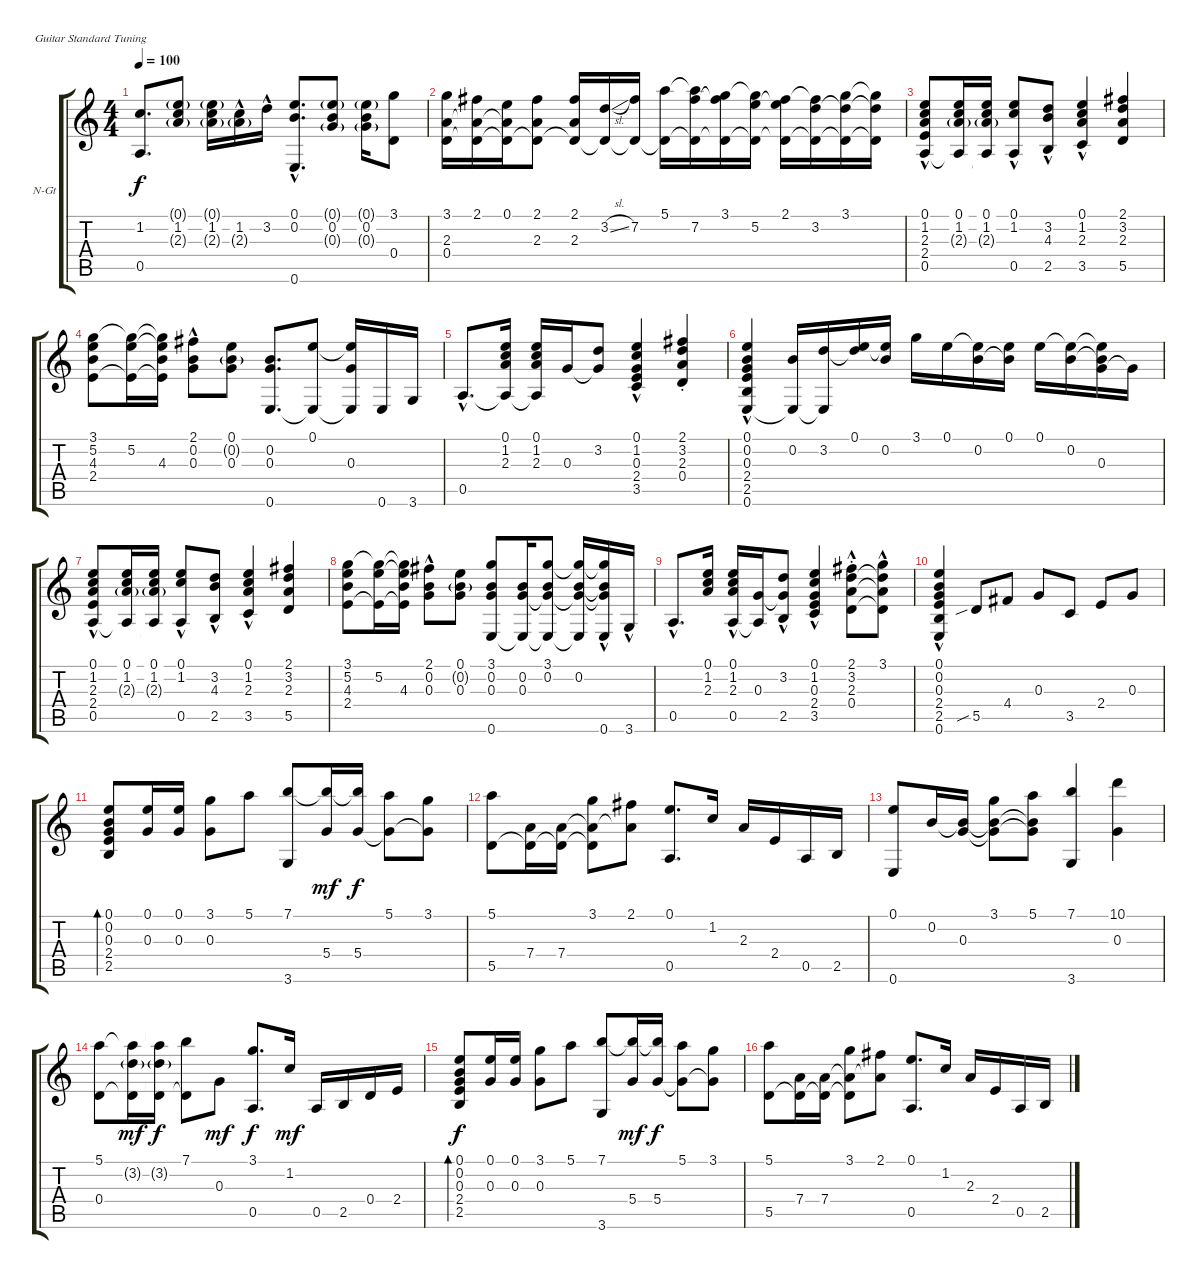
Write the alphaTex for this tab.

\bracketExtendMode groupsimilarinstruments
\firstSystemTrackNameOrientation horizontal
\otherSystemsTrackNameOrientation horizontal
\track ("Pista 1" "N-Gt") {instrument acousticguitarnylon}
\staff {score tabs}
\tuning (E4 B3 G3 D3 A2 E2)
\ts (4 4)
\tempo 100
\clef g2
\ks c
(1.2 0.5).8{d dy f} (0.1{g} 1.2 2.3{g}).8 (0.1{g} 1.2 2.3{g}).16 (1.2{hac} 2.3{g}).16 3.2{hac}.16 (0.1 0.2{hac} 0.6).8{d} (0.1{g} 0.2 0.3{g}).8 (0.1{g} 0.2 0.3{g}).16 (3.1 0.4).8 |
(3.1 2.3 0.4).16 (2.1 2.3{t} 0.4{t}).16 (0.1 2.3{t} 0.4{t}).16 (2.1 2.3 0.4{t}).8 (2.1 2.3 0.4{t}).16 (3.2{sl} 0.4{t}).16 (7.2 0.4{t}).16 (5.1 0.4{t}).16 (5.1{t} 7.2 0.4{t}).16 (3.1 7.2{t} 0.4{t}).16 (3.1{t} 5.2 0.4{t}).16 (2.1 5.2{t} 0.4{t}).16 (2.1{t} 3.2 0.4{t}).16 (3.1 3.2{t} 0.4{t}).16 (3.1{t} 3.2{t} 0.4{t}).16 |
(0.1 1.2 2.3 2.4 0.5{hac}).8 (0.1 1.2 2.3{g} 0.5{t}).16 (0.1 1.2 2.3{g} 0.5{t}).16 (0.1 1.2 0.5{hac}).8 (3.2 4.3 2.5{hac}).8 (0.1 1.2 2.3 3.5{hac}).4 (2.1 3.2 2.3 5.5).4 |
(3.1 5.2 4.3 2.4).8 (5.2 3.1{t} 2.4{t}).16 (3.1{t} 5.2{t} 4.3 2.4{t}).16 (2.1{hac} 0.2 0.3).8 (0.1 0.2{g} 0.3).8 (0.2 0.3 0.6).8{d} (0.1 0.6{t}).8 (0.1{t} 0.3 0.6{t}).16 0.6.16 3.6.16 |
0.5{hac}.8{d} (0.1 1.2 2.3 0.5{t}).16 (0.1 1.2 2.3 0.5{t}).16 0.3.16 (3.2 0.3{t}).8 (0.1{hac} 1.2 0.3 2.4 3.5{hac}).4 (2.1 3.2 2.3 0.4{st}).4 |
(0.1 0.2 0.3 2.4 2.5 0.6{hac}).4 (0.2 0.6{t}).16 (3.2 0.6{t}).16 (0.1 3.2{t}).16 (0.1{t} 0.2).16 3.1.16 0.1.16 (0.1{t} 0.2).16 (0.1 0.2{t}).16 0.1.16 (0.2 0.1{t}).16 (0.1{t} 0.2{t} 0.3).16 0.3{t}.16 |
(0.1 1.2 2.3 2.4 0.5{hac}).8 (0.1 1.2 2.3{g} 0.5{t}).16 (0.1 1.2 2.3{g} 0.5{t}).16 (0.1 1.2 0.5{hac}).8 (3.2 4.3 2.5{hac}).8 (0.1 1.2 2.3 3.5{hac}).4 (2.1 3.2 2.3 5.5).4 |
(3.1 5.2 4.3 2.4).8 (5.2 3.1{t} 2.4{t}).16 (3.1{t} 5.2{t} 4.3 2.4{t}).16 (2.1{hac} 0.2 0.3).8 (0.1 0.2{g} 0.3).8 (3.1 0.2 0.3 0.6).8 (0.2 0.3 0.6{t}).16 (3.1 0.2 0.6{t} 0.3{t}).8 (0.2 0.6{t} 3.1{t} 0.3{t}).16 (3.1{t} 0.2{t} 0.3{t} 0.6{hac}).16 3.6{hac}.16 |
0.5{hac}.8{d} (0.1 1.2 2.3).16 (0.1 1.2 2.3 0.5{hac}).16 (0.3 0.5{t}).16 (3.2 0.3{t} 2.5{hac}).8 (0.1{hac} 1.2 0.3 2.4 3.5{hac}).4 (2.1 3.2 2.3 0.4{hac st}).8 (3.1{hac} 3.2{t} 2.3{t} 0.4{t}).8 |
(0.1 0.2 0.3 2.4 2.5 0.6{hac}).4 5.5{sib}.8 4.4.8 0.3.8 3.5.8 2.4.8 0.3.8 |
(0.1 0.2 0.3 2.4 2.5).8{bd 60} (0.1 0.3).16 (0.1 0.3).16 (3.1 0.3).8 5.1.8 (7.1 3.6).8 (5.4 7.1{t}).16{dy mf} (7.1{t} 5.4).16{dy f} (5.1 5.4{t}).8 (3.1 5.4{t}).8 |
(5.1 5.5).8 (7.4 5.5{t}).16 (7.4 5.5{t}).16 (3.1 5.5{t} 7.4{t}).8 (2.1 7.4{t}).8 (0.1 0.5).8{d} 1.2.16 2.3.16 2.4.16 0.5.16 2.5.16 |
(0.1 0.6).8 0.2.16 (0.3 0.2{t}).16 (3.1 0.2{t} 0.3{t}).8 (5.1 0.2{t} 0.3{t}).8 (7.1 3.6).4 (10.1 0.3).4 |
(5.1 0.4).8 (3.2{g} 5.1{t} 0.4{t}).16{dy mf} (5.1{t} 3.2{g} 0.4{t}).16{dy f} (7.1 0.4{t}).8 0.3.8{dy mf} (3.1 0.5).8{d dy f} 1.2.16{dy mf} 0.5.16 2.5.16 0.4.16 2.4.16 |
(0.1 0.2 0.3 2.4 2.5).8{bd 60 dy f} (0.1 0.3).16 (0.1 0.3).16 (3.1 0.3).8 5.1.8 (7.1 3.6).8 (5.4 7.1{t}).16{dy mf} (7.1{t} 5.4).16{dy f} (5.1 5.4{t}).8 (3.1 5.4{t}).8 |
(5.1 5.5).8 (7.4 5.5{t}).16 (7.4 5.5{t}).16 (3.1 5.5{t} 7.4{t}).8 (2.1 7.4{t}).8 (0.1 0.5).8{d} 1.2.16 2.3.16 2.4.16 0.5.16 2.5.16
